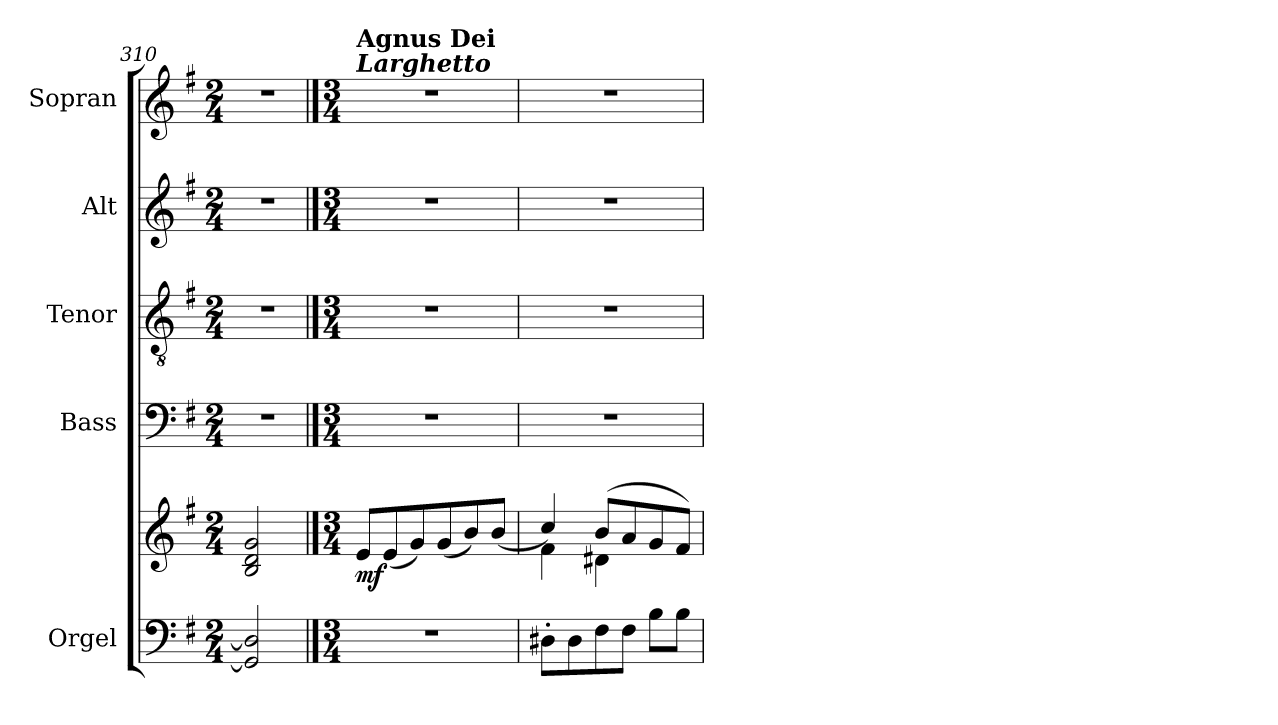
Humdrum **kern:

**kern	**kern	**dynam	**kern	**kern	**kern	**kern
*part5	*part5	*part5	*part4	*part3	*part2	*part1
*staff6	*staff5	*staff5/6	*staff4	*staff3	*staff2	*staff1
*I"Orgel	*	*	*I"Bass	*I"Tenor	*I"Alt	*I"Sopran
*I'Org.	*	*	*I'B.	*I'T.	*I'A.	*I'S.
*clefF4	*clefG2	*	*clefF4	*clefGv2	*clefG2	*clefG2
*k[f#]	*k[f#]	*	*k[f#]	*k[f#]	*k[f#]	*k[f#]
*G:	*G:	*	*G:	*G:	*G:	*G:
*M2/4	*M2/4	*	*M2/4	*M2/4	*M2/4	*M2/4
=310	=310	=310	=310	=310	=310	=310
2GG/] 2D/]	2B/ 2d/ 2g/	.	2r	2r	2r	2r
!!LO:PB:g=z
==311	==311	==311	==311	==311	==311	==311
*M3/4	*M3/4	*	*M3/4	*M3/4	*M3/4	*M3/4
!	!	!	!	!	!	!LO:TX:a:Bi:t=Larghetto
!	!	!	!	!	!	!LO:TX:a:B:t=Agnus Dei
!	!	!LO:DY:b	!	!	!	!
2.r	8e/L	mf	2.r	2.r	2.r	2.r
.	(<8e/	.	.	.	.	.
.	8g/)	.	.	.	.	.
.	(<8g/	.	.	.	.	.
.	8b/)	.	.	.	.	.
.	(8b/J	.	.	.	.	.
=312	=312	=312	=312	=312	=312	=312
*	*^	*	*	*	*	*
8D#X'>\L	4cc/)	4f#\	.	2.r	2.r	2.r	2.r
8D#\	.	.	.	.	.	.	.
8F#\	(>8b/L	4d#X\	.	.	.	.	.
8F#\J	8a/	.	.	.	.	.	.
8B\L	8g/	4ryy	.	.	.	.	.
8B\J	8f#/J)	.	.	.	.	.	.
*	*v	*v	*	*	*	*	*
=	=	=	=	=	=	=
*-	*-	*-	*-	*-	*-	*-
